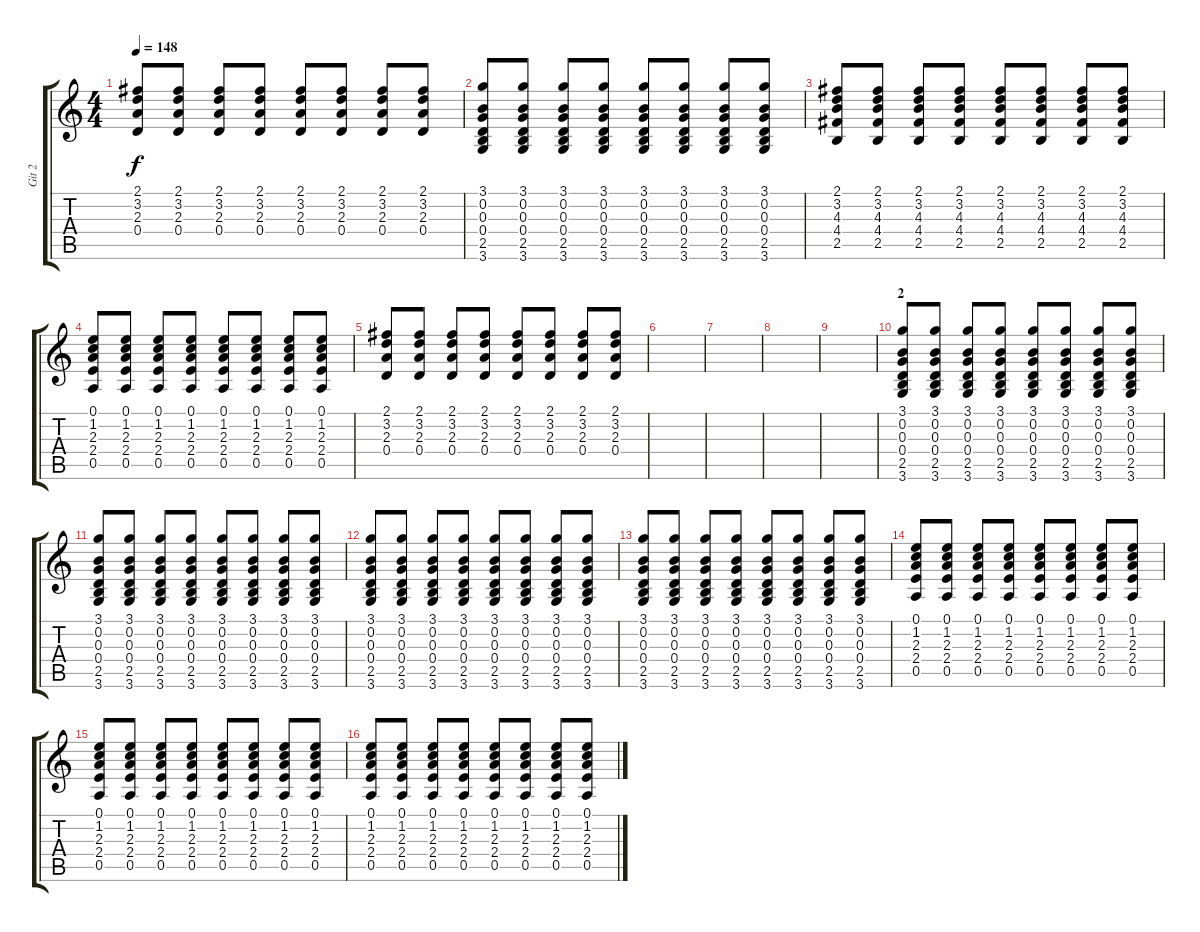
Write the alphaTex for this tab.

\track ("Git 2" "Git 2") {instrument acousticguitarsteel}
\staff {score tabs}
\tuning (E4 B3 G3 D3 A2 E2) {hide}
\ts (4 4)
\tempo 148
\clef g2
\ks c
(2.1 3.2 2.3 0.4).8{dy f} (2.1 3.2 2.3 0.4).8 (2.1 3.2 2.3 0.4).8 (2.1 3.2 2.3 0.4).8 (2.1 3.2 2.3 0.4).8 (2.1 3.2 2.3 0.4).8 (2.1 3.2 2.3 0.4).8 (2.1 3.2 2.3 0.4).8 |
(3.1 0.2 0.3 0.4 2.5 3.6).8 (3.1 0.2 0.3 0.4 2.5 3.6).8 (3.1 0.2 0.3 0.4 2.5 3.6).8 (3.1 0.2 0.3 0.4 2.5 3.6).8 (3.1 0.2 0.3 0.4 2.5 3.6).8 (3.1 0.2 0.3 0.4 2.5 3.6).8 (3.1 0.2 0.3 0.4 2.5 3.6).8 (3.1 0.2 0.3 0.4 2.5 3.6).8 |
(2.1 3.2 4.3 4.4 2.5).8 (2.1 3.2 4.3 4.4 2.5).8 (2.1 3.2 4.3 4.4 2.5).8 (2.1 3.2 4.3 4.4 2.5).8 (2.1 3.2 4.3 4.4 2.5).8 (2.1 3.2 4.3 4.4 2.5).8 (2.1 3.2 4.3 4.4 2.5).8 (2.1 3.2 4.3 4.4 2.5).8 |
(0.1 1.2 2.3 2.4 0.5).8 (0.1 1.2 2.3 2.4 0.5).8 (0.1 1.2 2.3 2.4 0.5).8 (0.1 1.2 2.3 2.4 0.5).8 (0.1 1.2 2.3 2.4 0.5).8 (0.1 1.2 2.3 2.4 0.5).8 (0.1 1.2 2.3 2.4 0.5).8 (0.1 1.2 2.3 2.4 0.5).8 |
(2.1 3.2 2.3 0.4).8 (2.1 3.2 2.3 0.4).8 (2.1 3.2 2.3 0.4).8 (2.1 3.2 2.3 0.4).8 (2.1 3.2 2.3 0.4).8 (2.1 3.2 2.3 0.4).8 (2.1 3.2 2.3 0.4).8 (2.1 3.2 2.3 0.4).8 |
|
|
|
|
\section ("" "2")
(3.1 0.2 0.3 0.4 2.5 3.6).8 (3.1 0.2 0.3 0.4 2.5 3.6).8 (3.1 0.2 0.3 0.4 2.5 3.6).8 (3.1 0.2 0.3 0.4 2.5 3.6).8 (3.1 0.2 0.3 0.4 2.5 3.6).8 (3.1 0.2 0.3 0.4 2.5 3.6).8 (3.1 0.2 0.3 0.4 2.5 3.6).8 (3.1 0.2 0.3 0.4 2.5 3.6).8 |
(3.1 0.2 0.3 0.4 2.5 3.6).8 (3.1 0.2 0.3 0.4 2.5 3.6).8 (3.1 0.2 0.3 0.4 2.5 3.6).8 (3.1 0.2 0.3 0.4 2.5 3.6).8 (3.1 0.2 0.3 0.4 2.5 3.6).8 (3.1 0.2 0.3 0.4 2.5 3.6).8 (3.1 0.2 0.3 0.4 2.5 3.6).8 (3.1 0.2 0.3 0.4 2.5 3.6).8 |
(3.1 0.2 0.3 0.4 2.5 3.6).8 (3.1 0.2 0.3 0.4 2.5 3.6).8 (3.1 0.2 0.3 0.4 2.5 3.6).8 (3.1 0.2 0.3 0.4 2.5 3.6).8 (3.1 0.2 0.3 0.4 2.5 3.6).8 (3.1 0.2 0.3 0.4 2.5 3.6).8 (3.1 0.2 0.3 0.4 2.5 3.6).8 (3.1 0.2 0.3 0.4 2.5 3.6).8 |
(3.1 0.2 0.3 0.4 2.5 3.6).8 (3.1 0.2 0.3 0.4 2.5 3.6).8 (3.1 0.2 0.3 0.4 2.5 3.6).8 (3.1 0.2 0.3 0.4 2.5 3.6).8 (3.1 0.2 0.3 0.4 2.5 3.6).8 (3.1 0.2 0.3 0.4 2.5 3.6).8 (3.1 0.2 0.3 0.4 2.5 3.6).8 (3.1 0.2 0.3 0.4 2.5 3.6).8 |
(0.1 1.2 2.3 2.4 0.5).8 (0.1 1.2 2.3 2.4 0.5).8 (0.1 1.2 2.3 2.4 0.5).8 (0.1 1.2 2.3 2.4 0.5).8 (0.1 1.2 2.3 2.4 0.5).8 (0.1 1.2 2.3 2.4 0.5).8 (0.1 1.2 2.3 2.4 0.5).8 (0.1 1.2 2.3 2.4 0.5).8 |
(0.1 1.2 2.3 2.4 0.5).8 (0.1 1.2 2.3 2.4 0.5).8 (0.1 1.2 2.3 2.4 0.5).8 (0.1 1.2 2.3 2.4 0.5).8 (0.1 1.2 2.3 2.4 0.5).8 (0.1 1.2 2.3 2.4 0.5).8 (0.1 1.2 2.3 2.4 0.5).8 (0.1 1.2 2.3 2.4 0.5).8 |
(0.1 1.2 2.3 2.4 0.5).8 (0.1 1.2 2.3 2.4 0.5).8 (0.1 1.2 2.3 2.4 0.5).8 (0.1 1.2 2.3 2.4 0.5).8 (0.1 1.2 2.3 2.4 0.5).8 (0.1 1.2 2.3 2.4 0.5).8 (0.1 1.2 2.3 2.4 0.5).8 (0.1 1.2 2.3 2.4 0.5).8
